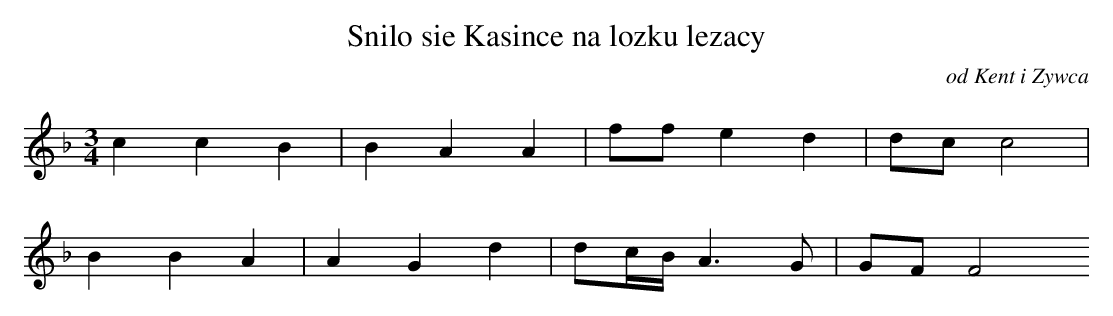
X:1
T: Snilo sie Kasince na lozku lezacy
O: od Kent i Zywca
M: 3/4
L: 1/16
K: F
c4c4B4 | B4A4A4 | f2f2e4d4 | d2c2c8 |
B4B4A4 | A4G4d4 | d2cBA6G2 | G2F2F8
